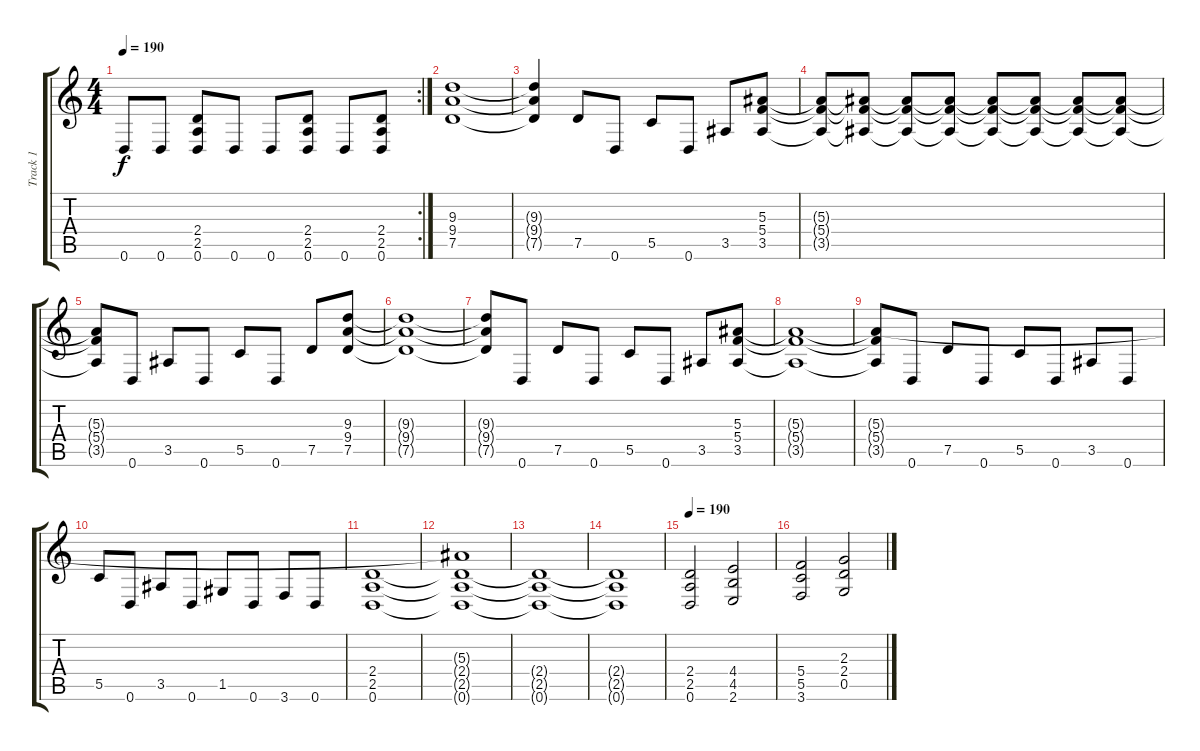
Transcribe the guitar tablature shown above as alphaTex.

\track ("Track 1" "Track 1") {instrument distortionguitar}
\staff {score tabs}
\tuning (D4 A3 F3 C3 G2 D2) {hide}
\rc 2
\ts (4 4)
\tempo 190
\clef g2
\ks c
0.6.8{dy f} 0.6.8 (2.4 2.5 0.6).8 0.6.8 0.6.8 (2.4 2.5 0.6).8 0.6.8 (2.4 2.5 0.6).8 |
(9.3 9.4 7.5).1 |
(9.3{t} 9.4{t} 7.5{t}).4 7.5.8 0.6.8 5.5.8 0.6.8 3.5.8 (5.3 5.4 3.5).8 |
(5.3{t} 5.4{t} 3.5{t}).8 (5.3{t} 5.4{t} 3.5{t}).8 (5.3{t} 5.4{t} 3.5{t}).8 (5.3{t} 5.4{t} 3.5{t}).8 (5.3{t} 5.4{t} 3.5{t}).8 (5.3{t} 5.4{t} 3.5{t}).8 (5.3{t} 5.4{t} 3.5{t}).8 (5.3{t} 5.4{t} 3.5{t}).8 |
(5.3{t} 5.4{t} 3.5{t}).8 0.6.8 3.5.8 0.6.8 5.5.8 0.6.8 7.5.8 (9.3 9.4 7.5).8 |
(9.3{t} 9.4{t} 7.5{t}).1 |
(9.3{t} 9.4{t} 7.5{t}).8 0.6.8 7.5.8 0.6.8 5.5.8 0.6.8 3.5.8 (5.3 5.4 3.5).8 |
(5.3{t} 5.4{t} 3.5{t}).1 |
(5.3{t} 5.4{t} 3.5{t}).8 0.6.8 7.5.8 0.6.8 5.5.8 0.6.8 3.5.8 0.6.8 |
5.5.8 0.6.8 3.5.8 0.6.8 1.5.8 0.6.8 3.6.8 0.6.8 |
(2.4 2.5 0.6).1 |
(5.3{t} 2.4{t} 2.5{t} 0.6{t}).1 |
(2.4{t} 2.5{t} 0.6{t}).1 |
(2.4{t} 2.5{t} 0.6{t}).1 |
\tempo 190
(2.4 2.5 0.6).2 (4.4 4.5 2.6).2 |
(5.4 5.5 3.6).2 (2.3 2.4 0.5).2
